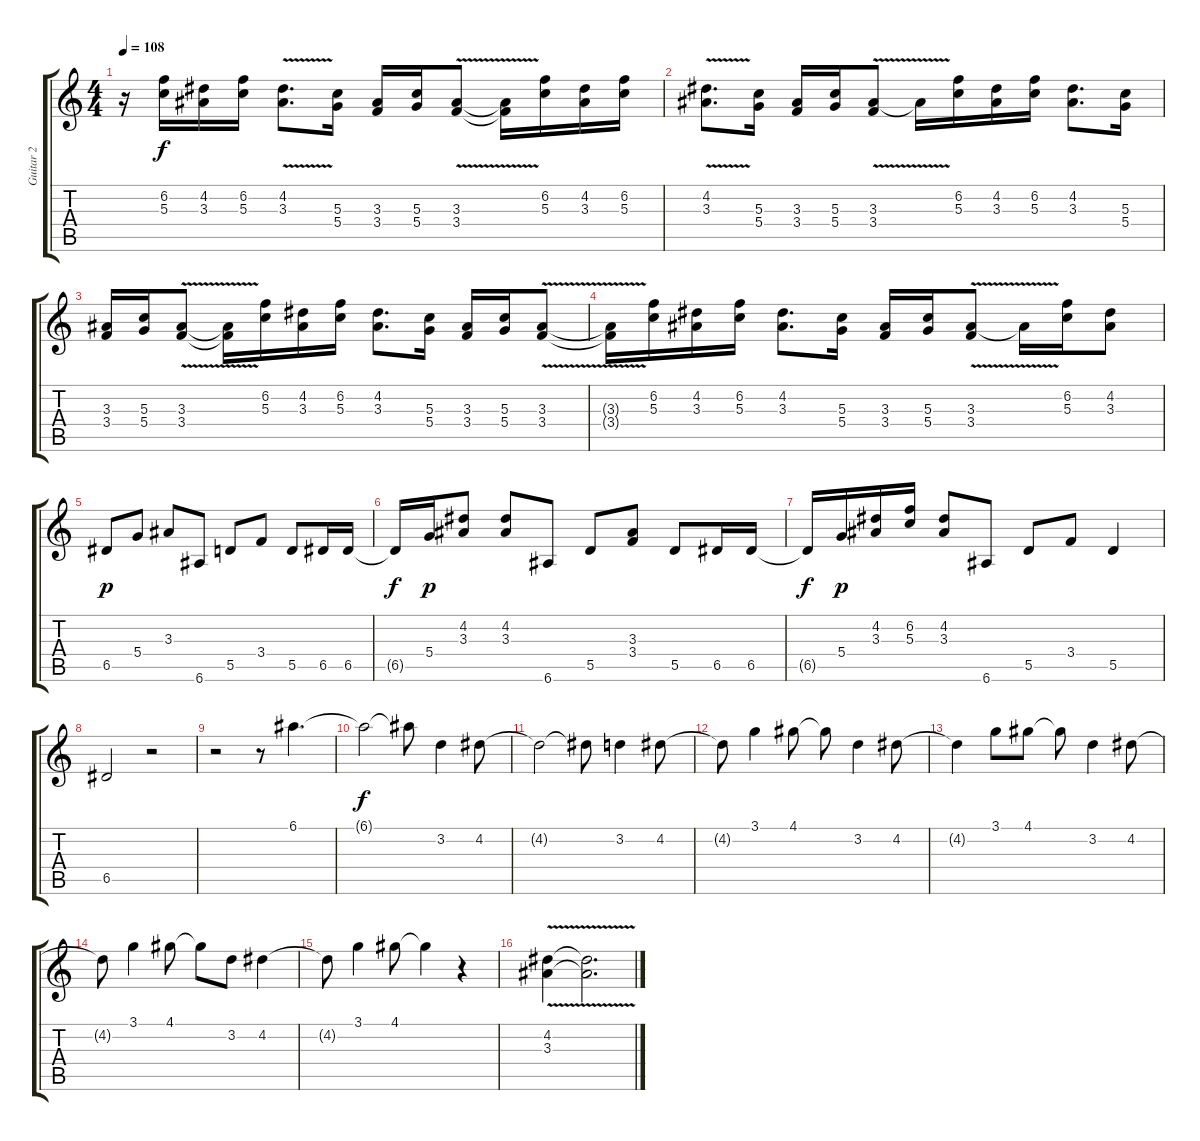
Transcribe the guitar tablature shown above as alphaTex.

\track ("Guitar 2" "Guitar 2") {instrument acousticguitarnylon}
\staff {score tabs}
\tuning (E4 B3 G3 D3 A2 E2) {hide}
\ts (4 4)
\tempo 108
\clef g2
\ks c
r.16{dy f} (6.2 5.3).16 (4.2 3.3).16 (6.2 5.3).16 (4.2{v} 3.3{v}).8{d} (5.3 5.4).16 (3.3 3.4).16 (5.3 5.4).16 (3.3{v} 3.4{v}).8 (3.3{t} 3.4{t}).16 (6.2 5.3).16 (4.2 3.3).16 (6.2 5.3).16 |
(4.2{v} 3.3{v}).8{d} (5.3 5.4).16 (3.3 3.4).16 (5.3 5.4).16 (3.3{v} 3.4{v}).8 3.3{t}.16 (6.2 5.3).16 (4.2 3.3).16 (6.2 5.3).16 (4.2 3.3).8{d} (5.3 5.4).16 |
(3.3 3.4).16 (5.3 5.4).16 (3.3{v} 3.4{v}).8 (3.3{t} 3.4{t}).16 (6.2 5.3).16 (4.2 3.3).16 (6.2 5.3).16 (4.2 3.3).8{d} (5.3 5.4).16 (3.3 3.4).16 (5.3 5.4).16 (3.3{v} 3.4{v}).8 |
(3.3{t} 3.4{t}).16 (6.2 5.3).16 (4.2 3.3).16 (6.2 5.3).16 (4.2 3.3).8{d} (5.3 5.4).16 (3.3 3.4).16 (5.3 5.4).16 (3.3{v} 3.4{v}).8 3.3{t}.16 (6.2 5.3).16 (4.2 3.3).8 |
6.5.8{dy p} 5.4.8 3.3.8 6.6.8 5.5.8 3.4.8 5.5.8 6.5.16 6.5.16 |
6.5{t}.16{dy f} 5.4.16{dy p} (4.2 3.3).8 (4.2 3.3).8 6.6.8 5.5.8 (3.3 3.4).8 5.5.8 6.5.16 6.5.16 |
6.5{t}.16{dy f} 5.4.16{dy p} (4.2 3.3).16 (6.2 5.3).16 (4.2 3.3).8 6.6.8 5.5.8 3.4.8 5.5.4 |
6.5.2 r.2 |
r.2 r.8 6.1.4{d instrument stringensemble1} |
6.1{t}.2{dy f} 6.1{t}.8 3.2.4 4.2.8 |
4.2{t}.2 4.2{t}.8 3.2.4 4.2.8 |
4.2{t}.8 3.1.4 4.1.8 4.1{t}.8 3.2.4 4.2.8 |
4.2{t}.4 3.1.8 4.1.8 4.1{t}.8 3.2.4 4.2.8 |
4.2{t}.8 3.1.4 4.1.8 4.1{t}.8 3.2.8 4.2.4 |
4.2{t}.8 3.1.4 4.1.8 4.1{t}.4 r.4 |
(4.2{v} 3.3{v}).4 (4.2{t} 3.3{t}).2{d}
